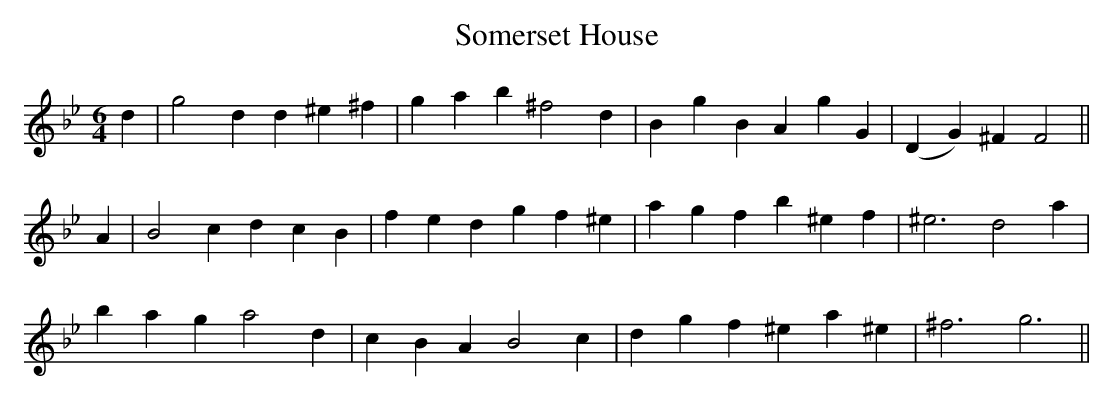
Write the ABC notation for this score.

X:1
T:Somerset House
M:6/4
L:1/8
K:Gmin
d2|g4 d2 d2^e2^f2|g2a2b2 ^f4 d2|B2-g2B2 A2-g2G2|(D2G2)^F2 F4||
A2|B4c2 d2c2B2|f2e2d2 g2f2^e2|a2g2f2 b2^e2f2|^e6 d4a2|
b2a2g2 a4d2|c2B2A2 B4c2|d2g2f2 ^e2a2^e2|^f6 g6||
